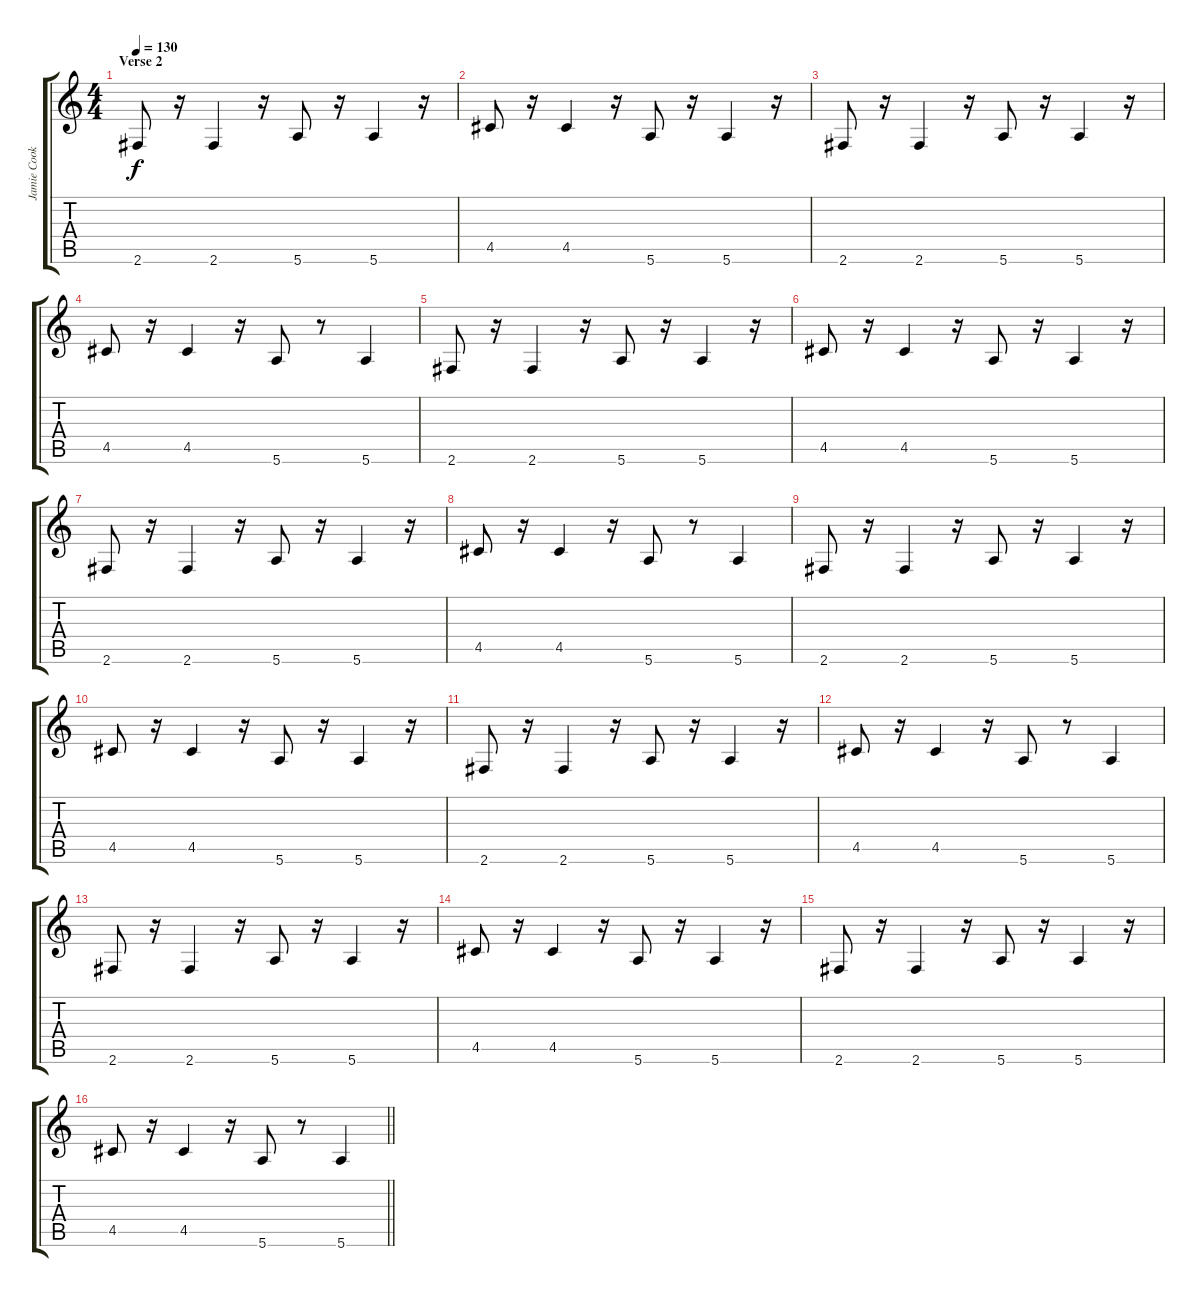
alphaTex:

\track ("Jamie Cook" "Jamie Cook") {instrument distortionguitar}
\staff {score tabs}
\tuning (E4 B3 G3 D3 A2 E2) {hide}
\ts (4 4)
\section ("" "Verse 2")
\tempo 130
\clef g2
\ks c
2.6.8{dy f instrument distortionguitar} r.16 2.6.4 r.16 5.6.8 r.16 5.6.4 r.16 |
4.5.8{instrument distortionguitar} r.16 4.5.4 r.16 5.6.8 r.16 5.6.4 r.16 |
2.6.8{instrument distortionguitar} r.16 2.6.4 r.16 5.6.8 r.16 5.6.4 r.16 |
4.5.8{instrument distortionguitar} r.16 4.5.4 r.16 5.6.8 r.8 5.6.4 |
2.6.8{instrument distortionguitar} r.16 2.6.4 r.16 5.6.8 r.16 5.6.4 r.16 |
4.5.8{instrument distortionguitar} r.16 4.5.4 r.16 5.6.8 r.16 5.6.4 r.16 |
2.6.8{instrument distortionguitar} r.16 2.6.4 r.16 5.6.8 r.16 5.6.4 r.16 |
4.5.8{instrument distortionguitar} r.16 4.5.4 r.16 5.6.8 r.8 5.6.4 |
2.6.8{instrument distortionguitar} r.16 2.6.4 r.16 5.6.8 r.16 5.6.4 r.16 |
4.5.8{instrument distortionguitar} r.16 4.5.4 r.16 5.6.8 r.16 5.6.4 r.16 |
2.6.8{instrument distortionguitar} r.16 2.6.4 r.16 5.6.8 r.16 5.6.4 r.16 |
4.5.8{instrument distortionguitar} r.16 4.5.4 r.16 5.6.8 r.8 5.6.4 |
2.6.8{instrument distortionguitar} r.16 2.6.4 r.16 5.6.8 r.16 5.6.4 r.16 |
4.5.8{instrument distortionguitar} r.16 4.5.4 r.16 5.6.8 r.16 5.6.4 r.16 |
2.6.8{instrument distortionguitar} r.16 2.6.4 r.16 5.6.8 r.16 5.6.4 r.16 |
\barLineRight lightlight
4.5.8{instrument distortionguitar} r.16 4.5.4 r.16 5.6.8 r.8 5.6.4
